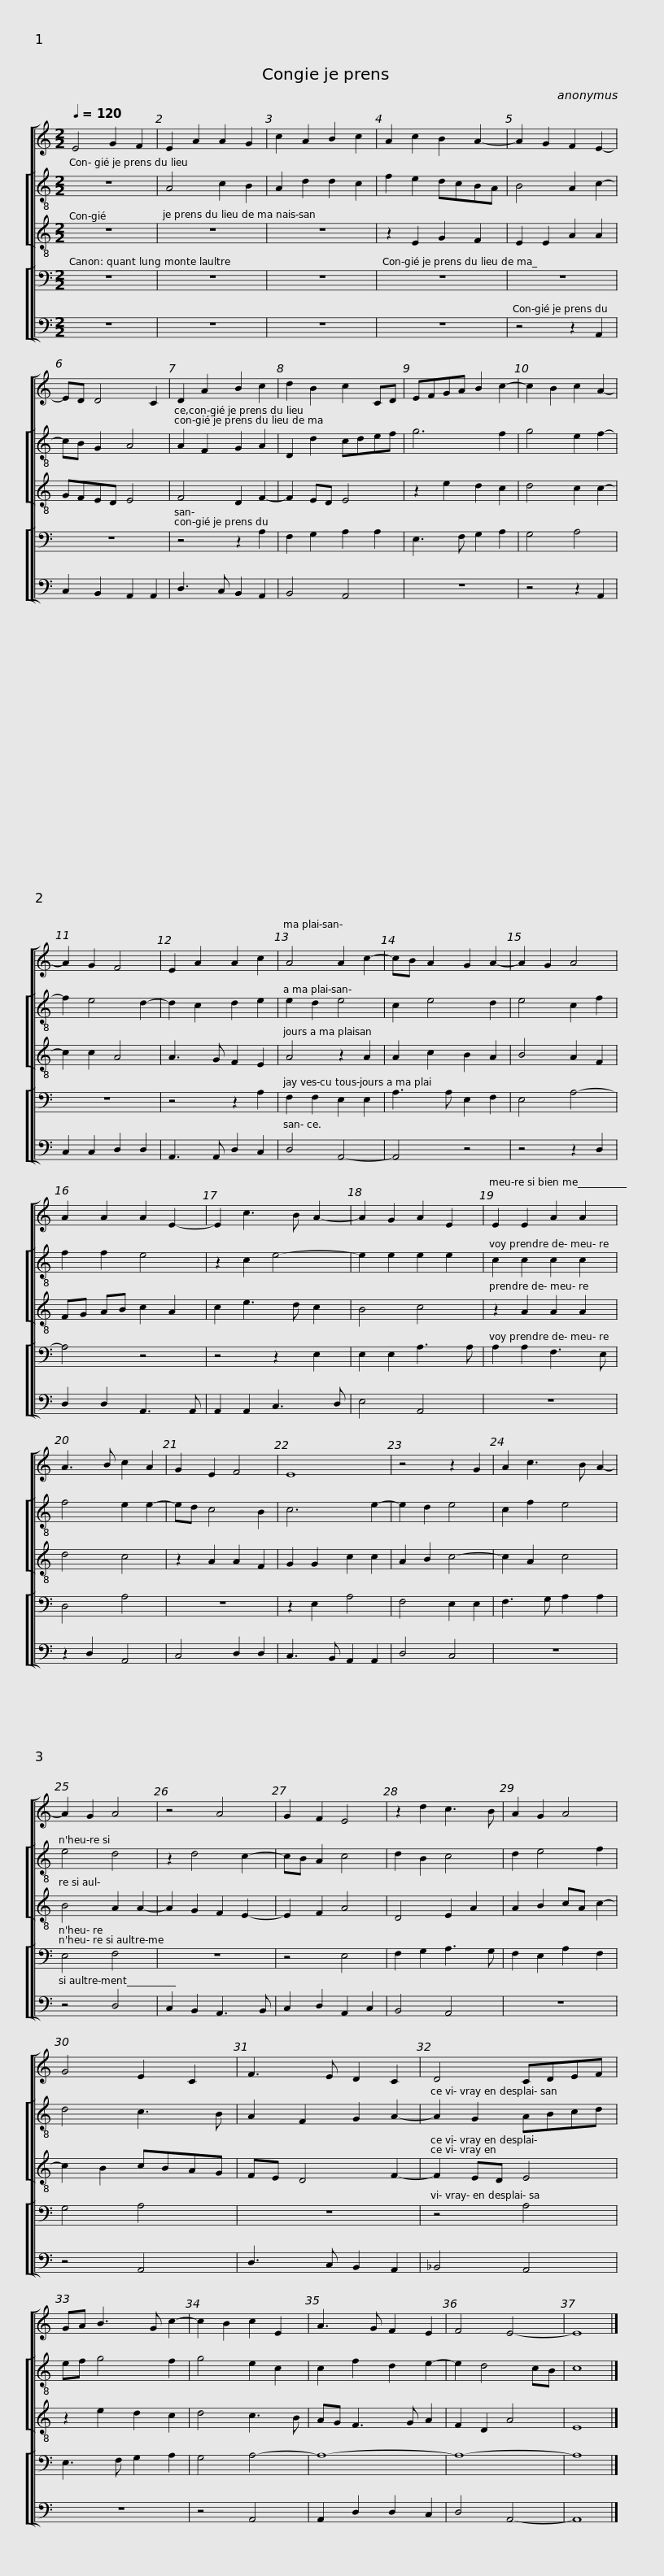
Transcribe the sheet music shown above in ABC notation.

X:1
%%score [ 1 [ 2 3 ] [ 4 5 ] ]
L:1/8
Q:1/4=120
M:2/2
I:linebreak $
K:C
V:1 treble
V:2 treble-8
V:3 treble-8
V:4 bass
V:5 bass
V:1
 E4 G2 F2 | E2 A2 A2 G2 | c2 A2 B2 c2 | A2 c2 B2 A2- | A2 G2 F2 E2- | %5
 ED D4 C2 |$ D2 A2 B2 c2 | d2 B2 c2 CD | EFGA B2 c2- | c2 B2 c2 A2- | %10
 A2 G2 F4 | E2 A2 A2 c2 |$ A4 A2 c2- | cB A2 G2 A2- | A2 G2 A4 | %15
 A2 A2 A2 E2- | E2 c3 B A2- | A2 G2 A2 E2 |$ E2 E2 A2 A2 | A3 B c2 A2 | %20
 G2 E2 F4 | E8 | z4 z2 G2 | A2 c3 B A2- |$ A2 G2 A4 | %25
 z4 A4 | G2 F2 E4 | z2 d2 c3 B | A2 G2 A4 | G4 E2 C2 | %30
 F3 E D2 C2 |$ D4 CDEF | GA B3 G c2- | c2 B2 c2 E2 | A3 G F2 E2 | %35
 F4 E4- | E8 |] %37
V:2
 z8 | A4 c2 B2 | A2 d2 d2 c2 | f2 e2 dcBA | B4 A2 c2- | %5
 cB G2 A4 |$ A2 F2 G2 A2 | D2 d2 cdef | g6 f2 | g4 e2 f2- | %10
 f2 e4 d2- | d2 c2 d2 e2 |$ e2 d2 e4 | c2 e4 d2 | e4 c2 f2 | %15
 f2 f2 e4 | z2 c2 e4- | e2 e2 e2 e2 |$ c2 c2 c2 c2 | f4 e2 e2- | %20
 ed c4 B2 | c6 e2- | e2 d2 e4 | c2 f2 e4 |$ e4 d4 | %25
 z2 d4 c2- | cB A2 c4 | d2 B2 c4 | d2 e4 f2 | d4 c3 B | %30
 A2 F2 G2 A2- |$ A2 G2 ABcd | ef g4 f2 | g4 e2 c2 | c2 f2 d2 e2- | %35
 e2 d4 cB | c8 |] %37
V:3
 z8 | z8 | z8 | z2 E2 G2 F2 | E2 E2 A2 A2 | %5
 GFED E4 |$ F4 D2 F2- | F2 ED E4 | z2 e2 d2 c2 | d4 c2 c2- | %10
 c2 c2 A4 | A3 G F2 E2 |$ A4 z2 A2 | A2 c2 B2 A2 | B4 A2 F2 | %15
 FG AB c2 A2 | c2 e3 d c2 | B4 c4 |$ z2 A2 A2 A2 | d4 c4 | %20
 z2 A2 A2 F2 | G2 G2 c2 c2 | A2 B2 c4- | c2 A2 c4 |$ B4 A2 A2- | %25
 A2 G2 F2 E2- | E2 F2 A4 | D4 E2 A2 | A2 B2 cA c2- | c2 B2 cBAG | %30
 FE D4 F2- |$ F2 ED E4 | z2 e2 d2 c2 | d4 c3 B | AG F3 G A2 | %35
 F2 D2 A4 | E8 |] %37
V:4
 z8 | z8 | z8 | z8 | z8 | %5
 z8 |$ z4 z2 A,2 | F,2 G,2 A,2 A,2 | E,3 F, G,2 A,2 | G,4 A,4 | %10
 z8 | z4 z2 A,2 |$ F,2 F,2 E,2 E,2 | A,3 A, E,2 F,2 | E,4 A,4- | %15
 A,4 z4 | z4 z2 E,2 | E,2 E,2 A,3 A, |$ A,2 A,2 F,3 E, | D,4 A,4 | %20
 z8 | z2 E,2 A,4 | F,4 E,2 E,2 | F,3 G, A,2 A,2 |$ E,4 F,4 | %25
 z8 | z4 E,4 | F,2 G,2 A,3 G, | F,2 E,2 A,2 F,2 | G,4 A,4 | %30
 z8 |$ z4 A,4 | E,3 F, G,2 A,2 | G,4 A,4- | A,8- | %35
 A,8- | A,8 |] %37
V:5
 z8 | z8 | z8 | z8 | z4 z2 A,,2 | %5
 C,2 B,,2 A,,2 A,,2 |$ D,3 C, B,,2 A,,2 | B,,4 A,,4 | z8 | z4 z2 A,,2 | %10
 C,2 C,2 D,2 D,2 | A,,3 A,, D,2 C,2 |$ D,4 A,,4- | A,,4 z4 | z4 z2 D,2 | %15
 D,2 D,2 A,,3 A,, | A,,2 A,,2 C,3 D, | E,4 A,,4 |$ z8 | z2 D,2 A,,4 | %20
 C,4 D,2 D,2 | C,3 B,, A,,2 A,,2 | D,4 C,4 | z8 |$ z4 D,4 | %25
 C,2 B,,2 A,,3 B,, | C,2 D,2 A,,2 C,2 | B,,4 A,,4 | z8 | z4 A,,4 | %30
 D,3 C, B,,2 A,,2 |$ _B,,4 A,,4 | z8 | z4 A,,4 | A,,2 D,2 D,2 C,2 | %35
 D,4 A,,4- | A,,8 |] %37
